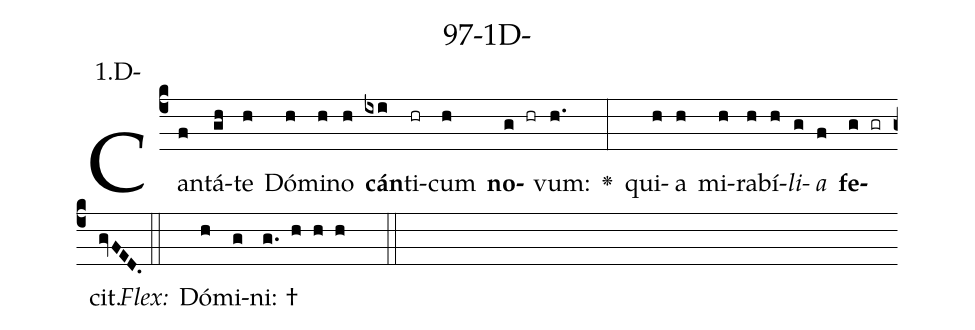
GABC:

name: 97-1D-;
annotation: 1.D-;
%%
(c4)Can(f)tá(gh)te(h) Dó(h)mi(h)no(h) <b>cán</b>(ixi)ti(hr)cum(h) <b>no</b>(g hr)vum:(h.) <v>\greheightstar</v>(:) qui(h)a(h) mi(h)ra(h)bí(h)<i>li</i>(g)<i>a</i>(f) <b>fe</b>(g gr)cit.(gvFED.) (::)
<i>Flex:</i>()  Dó(h)mi(g)ni: †(g. h h h  ::)

%E(h) u(h) o(g) u(f) a(g) e.(gvFED.) (::)
